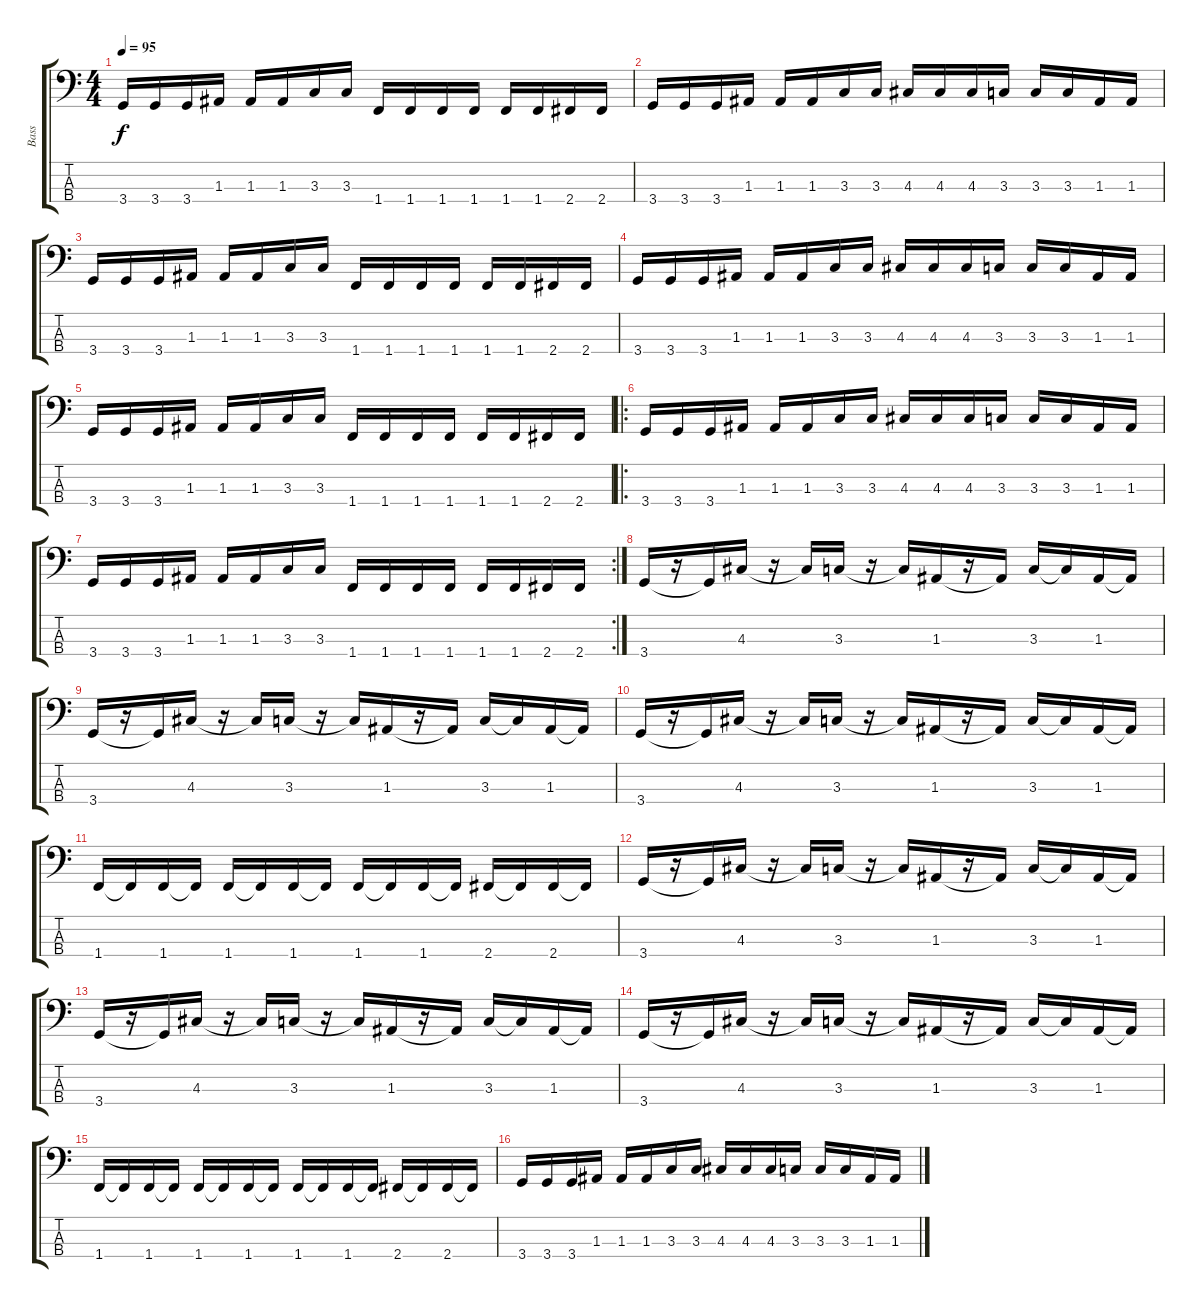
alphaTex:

\track ("Bass" "Bass") {instrument electricbasspick}
\staff {score tabs}
\tuning (G2 D2 A1 E1) {hide}
\ts (4 4)
\tempo 95
\clef f4
\ks c
3.4.16{dy f} 3.4.16 3.4.16 1.3.16 1.3.16 1.3.16 3.3.16 3.3.16 1.4.16 1.4.16 1.4.16 1.4.16 1.4.16 1.4.16 2.4.16 2.4.16 |
3.4.16 3.4.16 3.4.16 1.3.16 1.3.16 1.3.16 3.3.16 3.3.16 4.3.16 4.3.16 4.3.16 3.3.16 3.3.16 3.3.16 1.3.16 1.3.16 |
3.4.16 3.4.16 3.4.16 1.3.16 1.3.16 1.3.16 3.3.16 3.3.16 1.4.16 1.4.16 1.4.16 1.4.16 1.4.16 1.4.16 2.4.16 2.4.16 |
3.4.16 3.4.16 3.4.16 1.3.16 1.3.16 1.3.16 3.3.16 3.3.16 4.3.16 4.3.16 4.3.16 3.3.16 3.3.16 3.3.16 1.3.16 1.3.16 |
3.4.16 3.4.16 3.4.16 1.3.16 1.3.16 1.3.16 3.3.16 3.3.16 1.4.16 1.4.16 1.4.16 1.4.16 1.4.16 1.4.16 2.4.16 2.4.16 |
\ro
3.4.16 3.4.16 3.4.16 1.3.16 1.3.16 1.3.16 3.3.16 3.3.16 4.3.16 4.3.16 4.3.16 3.3.16 3.3.16 3.3.16 1.3.16 1.3.16 |
\rc 2
3.4.16 3.4.16 3.4.16 1.3.16 1.3.16 1.3.16 3.3.16 3.3.16 1.4.16 1.4.16 1.4.16 1.4.16 1.4.16 1.4.16 2.4.16 2.4.16 |
3.4.16 r.16 3.4{t}.16 4.3.16 r.16 4.3{t}.16 3.3.16 r.16 3.3{t}.16 1.3.16 r.16 1.3{t}.16 3.3.16 3.3{t}.16 1.3.16 1.3{t}.16 |
3.4.16 r.16 3.4{t}.16 4.3.16 r.16 4.3{t}.16 3.3.16 r.16 3.3{t}.16 1.3.16 r.16 1.3{t}.16 3.3.16 3.3{t}.16 1.3.16 1.3{t}.16 |
3.4.16 r.16 3.4{t}.16 4.3.16 r.16 4.3{t}.16 3.3.16 r.16 3.3{t}.16 1.3.16 r.16 1.3{t}.16 3.3.16 3.3{t}.16 1.3.16 1.3{t}.16 |
1.4.16 1.4{t}.16 1.4.16 1.4{t}.16 1.4.16 1.4{t}.16 1.4.16 1.4{t}.16 1.4.16 1.4{t}.16 1.4.16 1.4{t}.16 2.4.16 2.4{t}.16 2.4.16 2.4{t}.16 |
3.4.16 r.16 3.4{t}.16 4.3.16 r.16 4.3{t}.16 3.3.16 r.16 3.3{t}.16 1.3.16 r.16 1.3{t}.16 3.3.16 3.3{t}.16 1.3.16 1.3{t}.16 |
3.4.16 r.16 3.4{t}.16 4.3.16 r.16 4.3{t}.16 3.3.16 r.16 3.3{t}.16 1.3.16 r.16 1.3{t}.16 3.3.16 3.3{t}.16 1.3.16 1.3{t}.16 |
3.4.16 r.16 3.4{t}.16 4.3.16 r.16 4.3{t}.16 3.3.16 r.16 3.3{t}.16 1.3.16 r.16 1.3{t}.16 3.3.16 3.3{t}.16 1.3.16 1.3{t}.16 |
1.4.16 1.4{t}.16 1.4.16 1.4{t}.16 1.4.16 1.4{t}.16 1.4.16 1.4{t}.16 1.4.16 1.4{t}.16 1.4.16 1.4{t}.16 2.4.16 2.4{t}.16 2.4.16 2.4{t}.16 |
3.4.16 3.4.16 3.4.16 1.3.16 1.3.16 1.3.16 3.3.16 3.3.16 4.3.16 4.3.16 4.3.16 3.3.16 3.3.16 3.3.16 1.3.16 1.3.16
